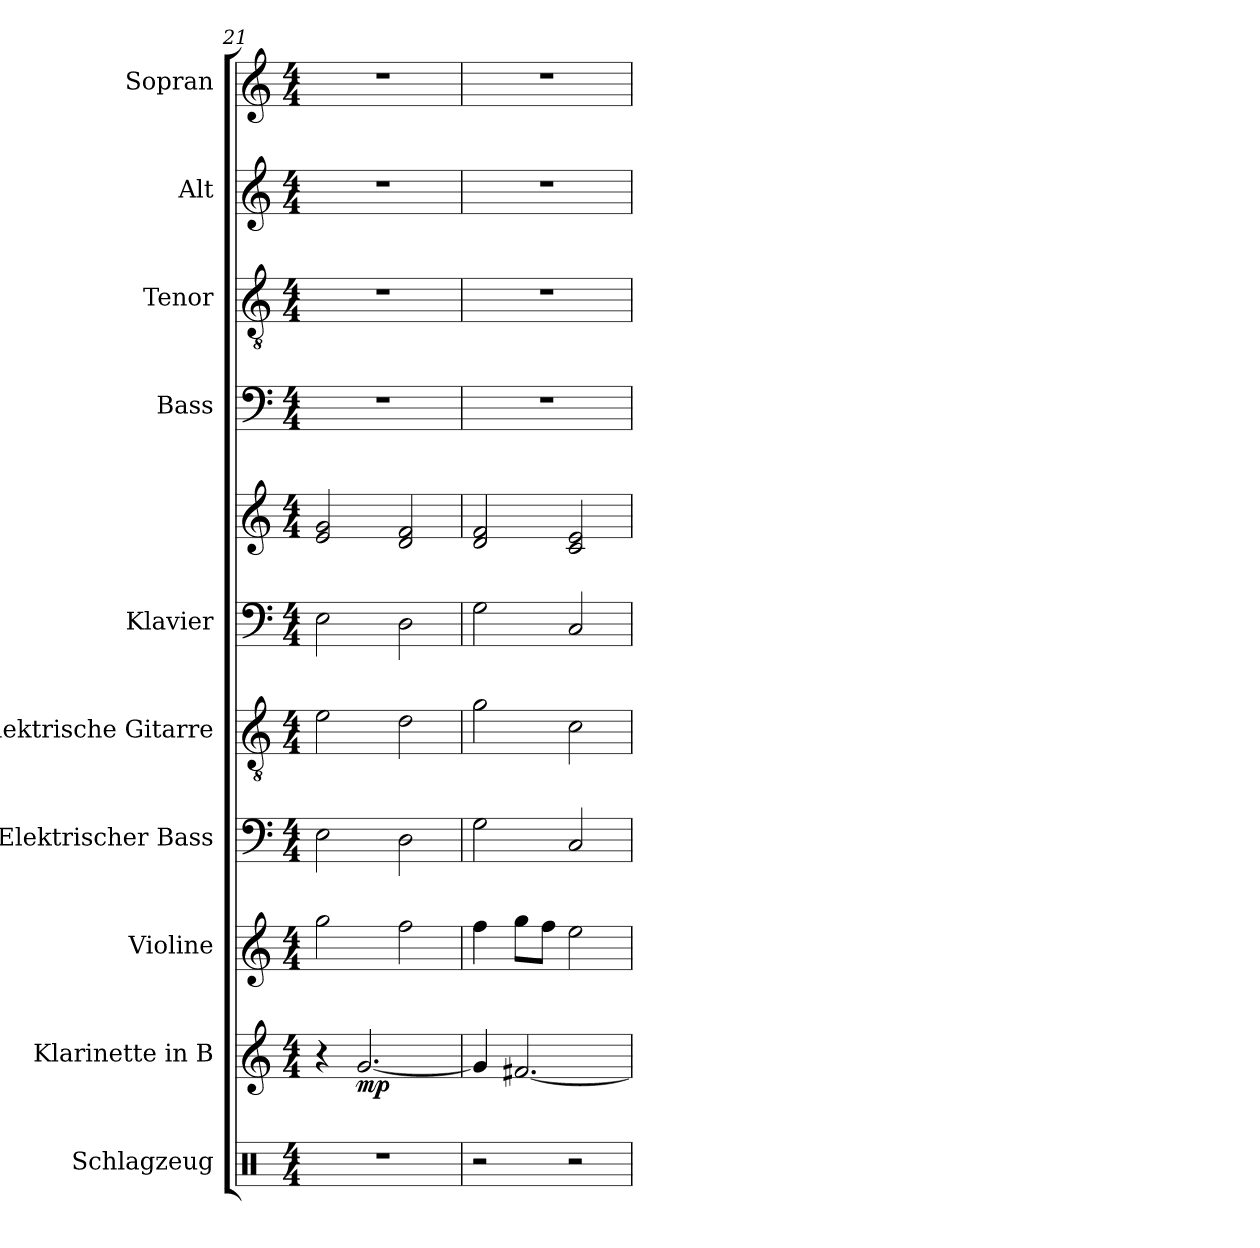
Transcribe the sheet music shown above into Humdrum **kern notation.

**kern	**kern	**dynam	**kern	**kern	**kern	**kern	**kern	**kern	**kern	**kern	**kern
*part10	*part9	*part9	*part8	*part7	*part6	*part5	*part5	*part4	*part3	*part2	*part1
*staff11	*staff10	*staff10	*staff9	*staff8	*staff7	*staff6	*staff5	*staff4	*staff3	*staff2	*staff1
*I"Schlagzeug	*I"Klarinette in B	*	*I"Violine	*I"Elektrischer Bass	*I"Elektrische Gitarre	*I"Klavier	*	*I"Bass	*I"Tenor	*I"Alt	*I"Sopran
*I'Schlgz.	*	*	*I'Vl.	*I'E-B.	*I'E-Git.	*I'Klav.	*	*I'B.	*I'T.	*I'A.	*I'S.
!!LO:PB:g=z
*clefX	*clefG2	*	*clefG2	*clefF4	*clefGv2	*clefF4	*clefG2	*clefF4	*clefGv2	*clefG2	*clefG2
*	*ITrd1c2	*	*	*ITrd7c12	*	*	*	*	*	*	*
*k[]	*k[b-e-]	*	*k[]	*k[]	*k[]	*k[]	*k[]	*k[]	*k[]	*k[]	*k[]
*M4/4	*M4/4	*	*M4/4	*M4/4	*M4/4	*M4/4	*M4/4	*M4/4	*M4/4	*M4/4	*M4/4
=21	=21	=21	=21	=21	=21	=21	=21	=21	=21	=21	=21
1r	4r	.	2gg\	2EE\	2e\	2E\	2e/ 2g/	1r	1r	1r	1r
!	!	!LO:DY:b	!	!	!	!	!	!	!	!	!
.	[2.f/	mp	.	.	.	.	.	.	.	.	.
.	.	.	2ff\	2DD\	2d\	2D\	2d/ 2f/	.	.	.	.
=22	=22	=22	=22	=22	=22	=22	=22	=22	=22	=22	=22
2r	4f/]	.	4ff\	2GG\	2g\	2G\	2d/ 2f/	1r	1r	1r	1r
.	[2.en/	.	8gg\L	.	.	.	.	.	.	.	.
.	.	.	8ff\J	.	.	.	.	.	.	.	.
2r	.	.	2ee\	2CC/	2c\	2C/	2c/ 2e/	.	.	.	.
=	=	=	=	=	=	=	=	=	=	=	=
*-	*-	*-	*-	*-	*-	*-	*-	*-	*-	*-	*-
